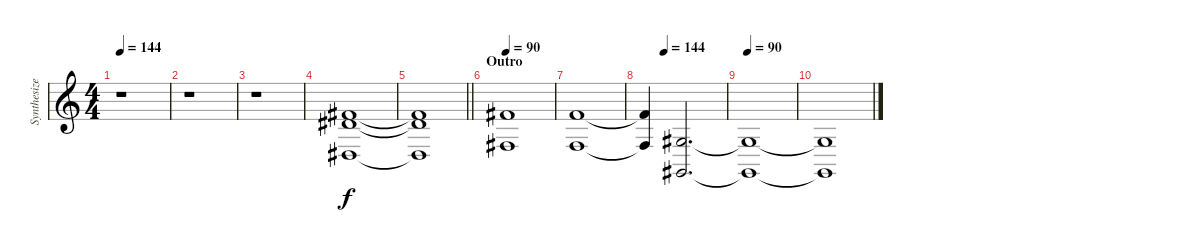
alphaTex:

\track ("Synthesizer" "Synthesize") {instrument pad4choir}
\staff {score}
\tuning (E4 B3 G3 D3 A2 E2 B1) {hide}
\ts (4 4)
\tempo 144
\clef g2
\ks c
r.1{dy f} |
r.1 |
r.1 |
(2.1 4.2 1.4).1{instrument synthstrings1} |
\barLineRight lightlight
(2.1{t} 4.2{t} 1.4{t}).1 |
\section ("" "Outro")
\tempo 90
(2.1 4.4).1 |
(1.1 3.4).1 |
\tempo (144 0.25)
(1.1{t} 3.4{t}).4 (1.3 4.6).2{d} |
\tempo 90
(1.3{t} 4.6{t}).1 |
(1.3{t} 4.6{t}).1
